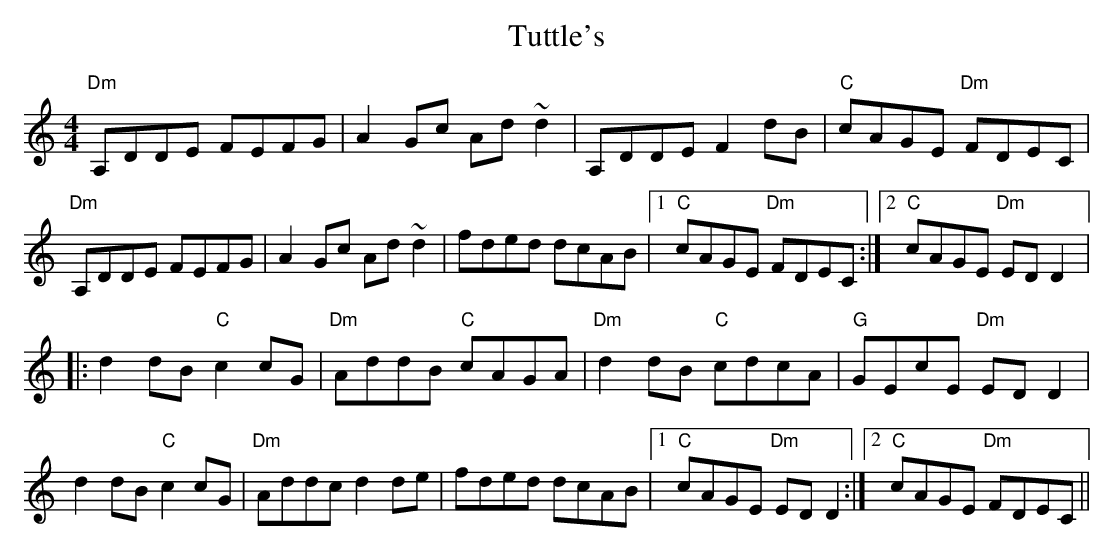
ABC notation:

X:1
T:Tuttle's
M:4/4
L:1/8
K:Ddor
"Dm"A,DDE FEFG|A2Gc Ad~d2|A,DDE F2dB|"C"cAGE "Dm"FDEC|
"Dm"A,DDE FEFG|A2Gc Ad~d2|fded dcAB|1 "C"cAGE "Dm"FDEC:|2"C" cAGE "Dm"EDD2|:
d2dB "C"c2cG|"Dm"AddB "C"cAGA|"Dm"d2dB "C"cdcA|"G"GEcE "Dm"EDD2|
d2dB "C"c2cG|"Dm"Addc d2de|fded dcAB|1 "C"cAGE "Dm"EDD2:|2 "C"cAGE "Dm"FDEC||
